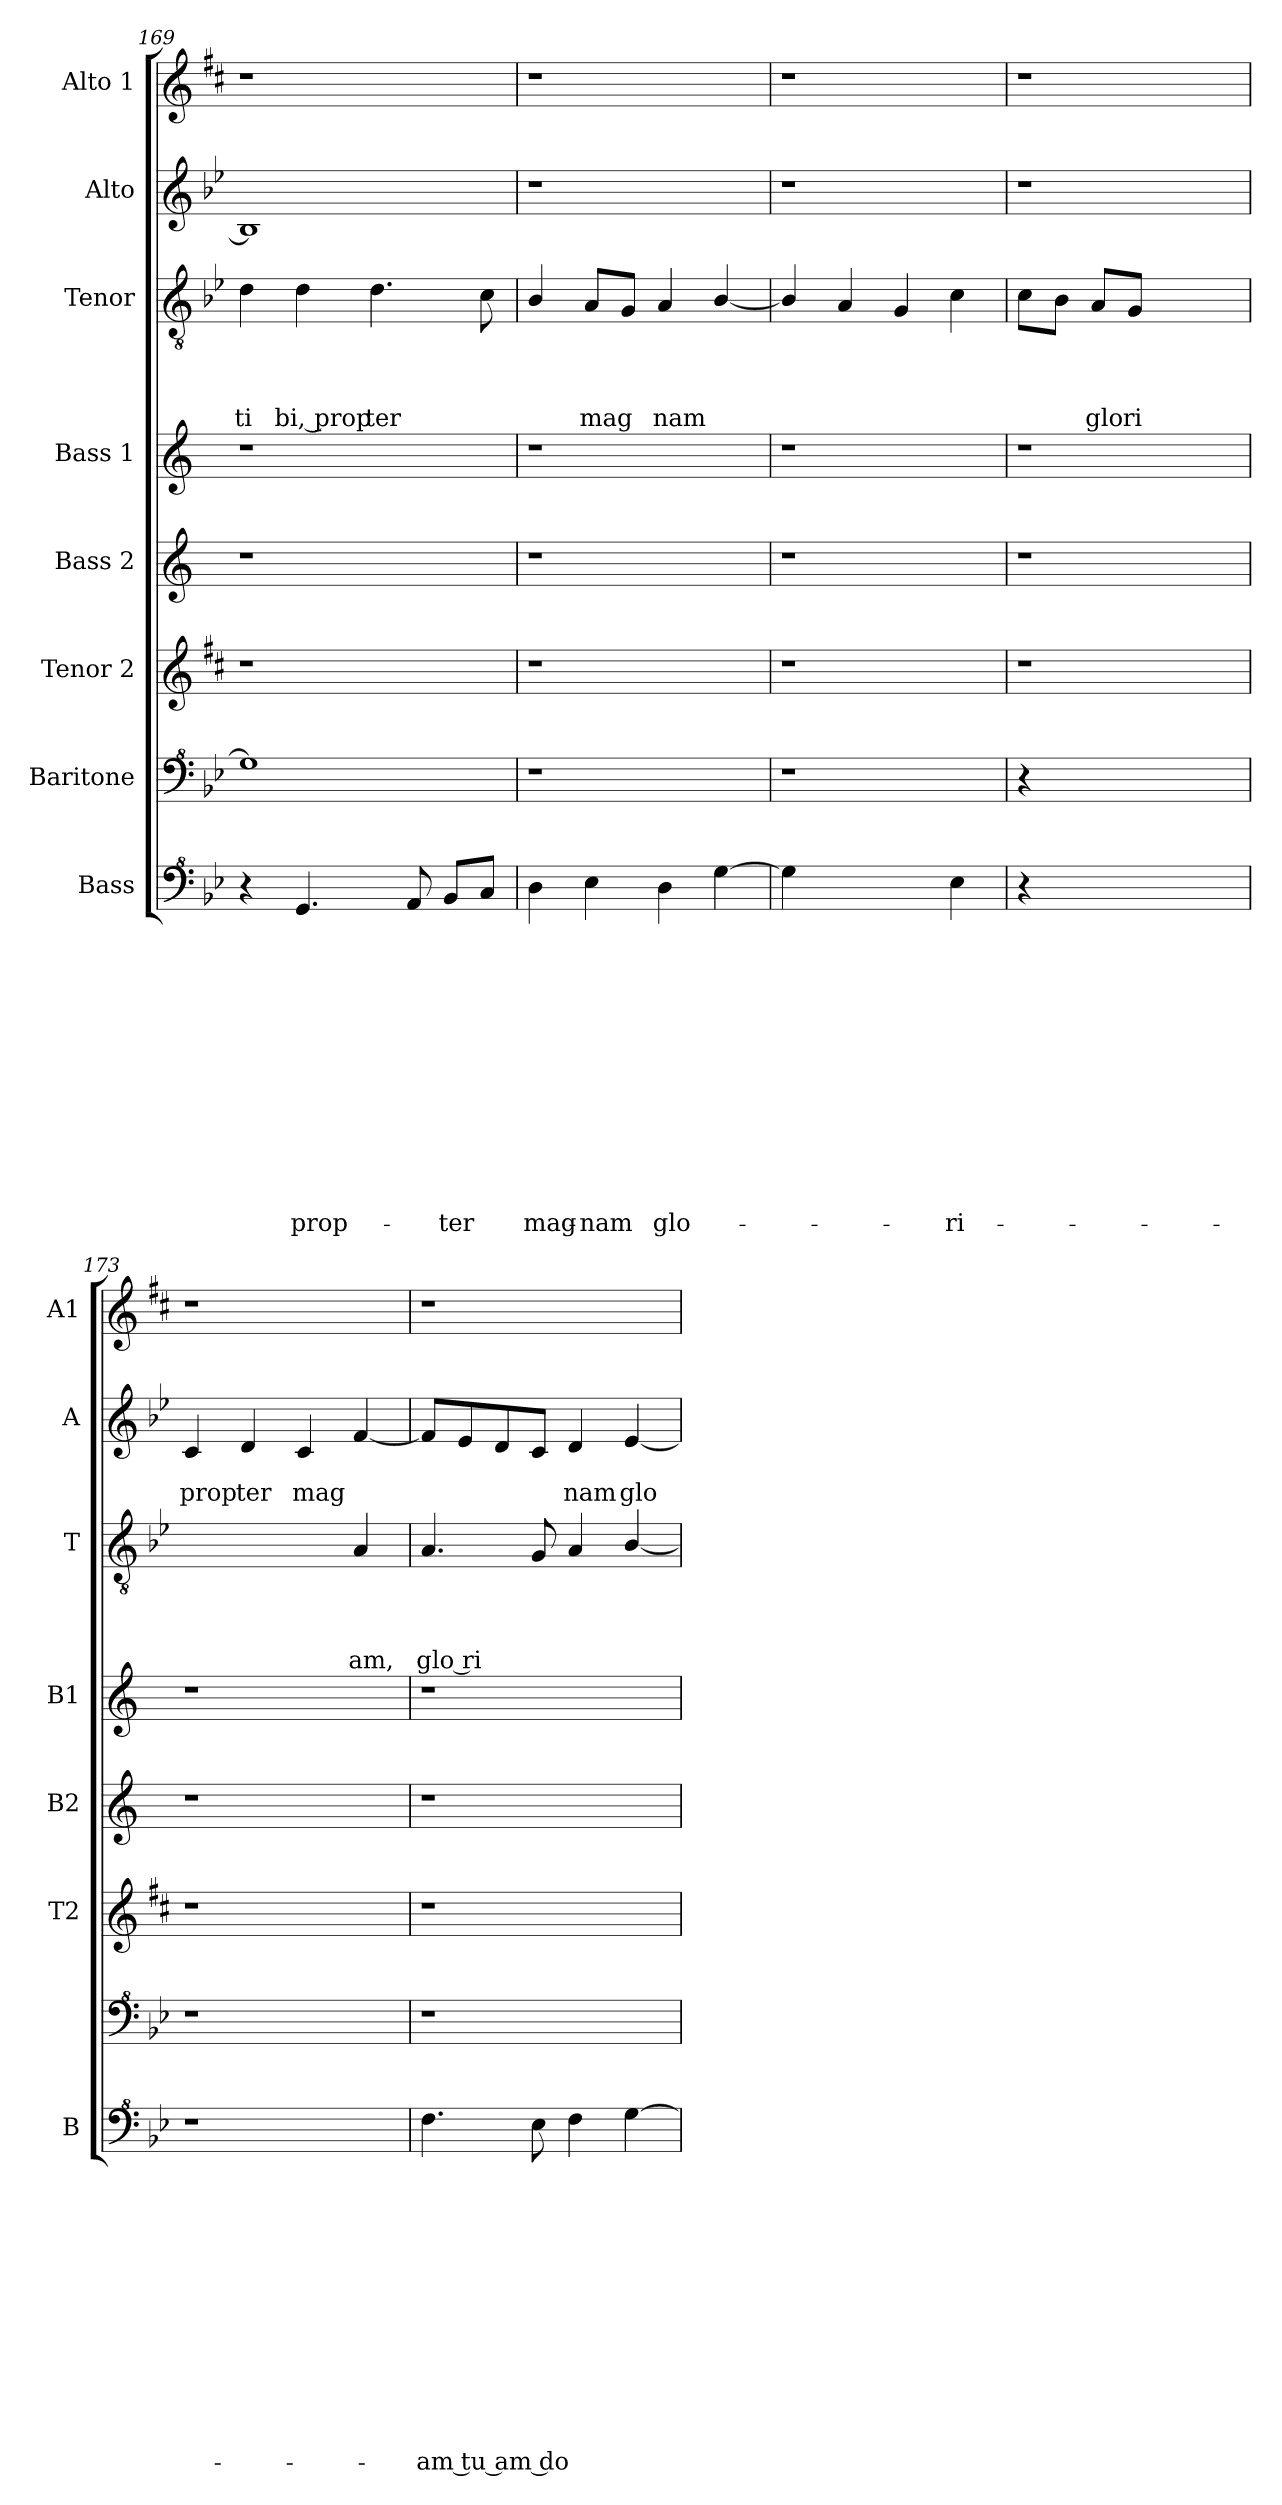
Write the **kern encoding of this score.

**kern	**text	**text	**text	**text	**text	**text	**text	**text	**text	**text	**text	**text	**text	**kern	**text	**kern	**kern	**kern	**kern	**text	**text	**text	**text	**kern	**text	**text	**kern
*part8	*part8	*part8	*part8	*part8	*part8	*part8	*part8	*part8	*part8	*part8	*part8	*part8	*part8	*part7	*part7	*part6	*part5	*part4	*part3	*part3	*part3	*part3	*part3	*part2	*part2	*part2	*part1
*staff8	*staff8	*staff8	*staff8	*staff8	*staff8	*staff8	*staff8	*staff8	*staff8	*staff8	*staff8	*staff8	*staff8	*staff7	*staff7	*staff6	*staff5	*staff4	*staff3	*staff3	*staff3	*staff3	*staff3	*staff2	*staff2	*staff2	*staff1
*I"Bass	*	*	*	*	*	*	*	*	*	*	*	*	*	*I"Baritone	*	*I"Tenor 2	*I"Bass 2	*I"Bass 1	*I"Tenor	*	*	*	*	*I"Alto	*	*	*I"Alto 1
*I'B	*	*	*	*	*	*	*	*	*	*	*	*	*	*	*	*I'T2	*I'B2	*I'B1	*I'T	*	*	*	*	*I'A	*	*	*I'A1
*clefF^4	*	*	*	*	*	*	*	*	*	*	*	*	*	*clefF^4	*	*clefG2	*clefG2	*clefG2	*clefGv2	*	*	*	*	*clefG2	*	*	*clefG2
*	*	*	*	*	*	*	*	*	*	*	*	*	*	*	*	*ITrd1c2	*	*	*ITrd1c2	*	*	*	*	*ITrd1c2	*	*	*ITrd1c2
*k[b-e-]	*	*	*	*	*	*	*	*	*	*	*	*	*	*k[b-e-]	*	*k[]	*k[]	*k[]	*k[b-e-a-d-]	*	*	*	*	*k[b-e-a-d-]	*	*	*k[]
*B-:	*	*	*	*	*	*	*	*	*	*	*	*	*	*B-:	*	*C:	*C:	*C:	*A-:	*	*	*	*	*A-:	*	*	*C:
=169	=169	=169	=169	=169	=169	=169	=169	=169	=169	=169	=169	=169	=169	=169	=169	=169	=169	=169	=169	=169	=169	=169	=169	=169	=169	=169	=169
!	!	!	!	!	!	!	!	!	!	!	!	!	!	!	!	!	!	!	!	!	!	!	!LO:LY:b:rj	!	!	!	!
4r	.	.	.	.	.	.	.	.	.	.	.	.	.	1g]	.	1r	1r	1r	4c\	.	.	.	ti	1A-]	.	.	1r
!	!	!	!	!	!	!	!	!	!	!	!	!	!LO:LY:b	!	!	!	!	!	!	!	!	!	!LO:LY:b	!	!	!	!
4.G/	.	.	.	.	.	.	.	.	.	.	.	.	-prop-	.	.	.	.	.	4c\	.	.	.	bi, prop	.	.	.	.
!	!	!	!	!	!	!	!	!	!	!	!	!	!	!	!	!	!	!	!	!	!	!	!LO:LY:b	!	!	!	!
.	.	.	.	.	.	.	.	.	.	.	.	.	.	.	.	.	.	.	4.c\	.	.	.	ter	.	.	.	.
8A/	.	.	.	.	.	.	.	.	.	.	.	.	.	.	.	.	.	.	.	.	.	.	.	.	.	.	.
!	!	!	!	!	!	!	!	!	!	!	!	!	!LO:LY:b	!	!	!	!	!	!	!	!	!	!	!	!	!	!
8B-/L	.	.	.	.	.	.	.	.	.	.	.	.	-ter	.	.	.	.	.	.	.	.	.	.	.	.	.	.
8c/J	.	.	.	.	.	.	.	.	.	.	.	.	.	.	.	.	.	.	8B-\	.	.	.	.	.	.	.	.
=170	=170	=170	=170	=170	=170	=170	=170	=170	=170	=170	=170	=170	=170	=170	=170	=170	=170	=170	=170	=170	=170	=170	=170	=170	=170	=170	=170
!	!	!	!	!	!	!	!	!	!	!	!	!	!LO:LY:b	!	!	!	!	!	!	!	!	!	!	!	!	!	!
4d\	.	.	.	.	.	.	.	.	.	.	.	.	mag-	1r	.	1r	1r	1r	4A-/	.	.	.	.	1r	.	.	1r
!	!	!	!	!	!	!	!	!	!	!	!	!	!LO:LY:b	!	!	!	!	!	!	!	!	!	!LO:LY:b	!	!	!	!
4e-\	.	.	.	.	.	.	.	.	.	.	.	.	-nam	.	.	.	.	.	8G/L	.	.	.	mag	.	.	.	.
.	.	.	.	.	.	.	.	.	.	.	.	.	.	.	.	.	.	.	8F/J	.	.	.	.	.	.	.	.
!	!	!	!	!	!	!	!	!	!	!	!	!	!LO:LY:b	!	!	!	!	!	!	!	!	!	!LO:LY:b	!	!	!	!
4d\	.	.	.	.	.	.	.	.	.	.	.	.	glo-	.	.	.	.	.	4G/	.	.	.	nam	.	.	.	.
[>4g\	.	.	.	.	.	.	.	.	.	.	.	.	.	.	.	.	.	.	[<4A-/	.	.	.	.	.	.	.	.
=171	=171	=171	=171	=171	=171	=171	=171	=171	=171	=171	=171	=171	=171	=171	=171	=171	=171	=171	=171	=171	=171	=171	=171	=171	=171	=171	=171
4g\]	.	.	.	.	.	.	.	.	.	.	.	.	.	1r	.	1r	1r	1r	4A-/]	.	.	.	.	1r	.	.	1r
2ryy	.	.	.	.	.	.	.	.	.	.	.	.	.	.	.	.	.	.	4G/	.	.	.	.	.	.	.	.
.	.	.	.	.	.	.	.	.	.	.	.	.	.	.	.	.	.	.	4F/	.	.	.	.	.	.	.	.
!	!	!	!	!	!	!	!	!	!	!	!	!	!LO:LY:b	!	!	!	!	!	!	!	!	!	!	!	!	!	!
4e-\	.	.	.	.	.	.	.	.	.	.	.	.	-ri-	.	.	.	.	.	4B-\	.	.	.	.	.	.	.	.
!!LO:LB:g=z
=172	=172	=172	=172	=172	=172	=172	=172	=172	=172	=172	=172	=172	=172	=172	=172	=172	=172	=172	=172	=172	=172	=172	=172	=172	=172	=172	=172
4r	.	.	.	.	.	.	.	.	.	.	.	.	.	4r	.	1r	1r	1r	8B-\L	.	.	.	.	1r	.	.	1r
.	.	.	.	.	.	.	.	.	.	.	.	.	.	.	.	.	.	.	8A-\J	.	.	.	.	.	.	.	.
!	!	!	!	!	!	!	!	!	!	!	!	!	!	!	!	!	!	!	!	!	!	!	!LO:LY:b	!	!	!	!
2.ryy	.	.	.	.	.	.	.	.	.	.	.	.	.	2.ryy	.	.	.	.	8G/L	.	.	.	glo	.	.	.	.
!	!	!	!	!	!	!	!	!	!	!	!	!	!	!	!	!	!	!	!	!	!	!	!LO:LY:b	!	!	!	!
.	.	.	.	.	.	.	.	.	.	.	.	.	.	.	.	.	.	.	8F/J	.	.	.	ri	.	.	.	.
.	.	.	.	.	.	.	.	.	.	.	.	.	.	.	.	.	.	.	2ryy	.	.	.	.	.	.	.	.
=173	=173	=173	=173	=173	=173	=173	=173	=173	=173	=173	=173	=173	=173	=173	=173	=173	=173	=173	=173	=173	=173	=173	=173	=173	=173	=173	=173
!	!	!	!	!	!	!	!	!	!	!	!	!	!	!	!	!	!	!	!	!	!	!	!	!	!	!LO:LY:b:rj	!
1r	.	.	.	.	.	.	.	.	.	.	.	.	.	1r	.	1r	1r	1r	2.ryy	.	.	.	.	4B-/	.	prop	1r
!	!	!	!	!	!	!	!	!	!	!	!	!	!	!	!	!	!	!	!	!	!	!	!	!	!	!LO:LY:b	!
.	.	.	.	.	.	.	.	.	.	.	.	.	.	.	.	.	.	.	.	.	.	.	.	4c/	.	ter	.
!	!	!	!	!	!	!	!	!	!	!	!	!	!	!	!	!	!	!	!	!	!	!	!	!	!	!LO:LY:b	!
.	.	.	.	.	.	.	.	.	.	.	.	.	.	.	.	.	.	.	.	.	.	.	.	4B-/	.	mag	.
!	!	!	!	!	!	!	!	!	!	!	!	!	!	!	!	!	!	!	!	!	!	!	!LO:LY:b:rj	!	!	!	!
.	.	.	.	.	.	.	.	.	.	.	.	.	.	.	.	.	.	.	4G/	.	.	.	am,	[<4e-/	.	.	.
=174	=174	=174	=174	=174	=174	=174	=174	=174	=174	=174	=174	=174	=174	=174	=174	=174	=174	=174	=174	=174	=174	=174	=174	=174	=174	=174	=174
!	!	!	!	!	!	!	!	!	!	!	!	!	!LO:LY:b:rj	!	!	!	!	!	!	!	!	!	!LO:LY:b	!	!	!	!
4.f\	.	.	.	.	.	.	.	.	.	.	.	.	-am tu am do	1r	.	1r	1r	1r	4.G/	.	.	.	glo ri	8e-/L]	.	.	1r
.	.	.	.	.	.	.	.	.	.	.	.	.	.	.	.	.	.	.	.	.	.	.	.	8d-/	.	.	.
.	.	.	.	.	.	.	.	.	.	.	.	.	.	.	.	.	.	.	.	.	.	.	.	8c/	.	.	.
8e-\	.	.	.	.	.	.	.	.	.	.	.	.	.	.	.	.	.	.	8F/	.	.	.	.	8B-/J	.	.	.
!	!	!	!	!	!	!	!	!	!	!	!	!	!	!	!	!	!	!	!	!	!	!	!	!	!	!LO:LY:b	!
4f\	.	.	.	.	.	.	.	.	.	.	.	.	.	.	.	.	.	.	4G/	.	.	.	.	4c/	.	nam	.
!	!	!	!	!	!	!	!	!	!	!	!	!	!	!	!	!	!	!	!	!	!	!	!	!	!	!LO:LY:b	!
[>4g\	.	.	.	.	.	.	.	.	.	.	.	.	.	.	.	.	.	.	[<4A-/	.	.	.	.	[<4d-/	.	glo	.
=	=	=	=	=	=	=	=	=	=	=	=	=	=	=	=	=	=	=	=	=	=	=	=	=	=	=	=
*-	*-	*-	*-	*-	*-	*-	*-	*-	*-	*-	*-	*-	*-	*-	*-	*-	*-	*-	*-	*-	*-	*-	*-	*-	*-	*-	*-
